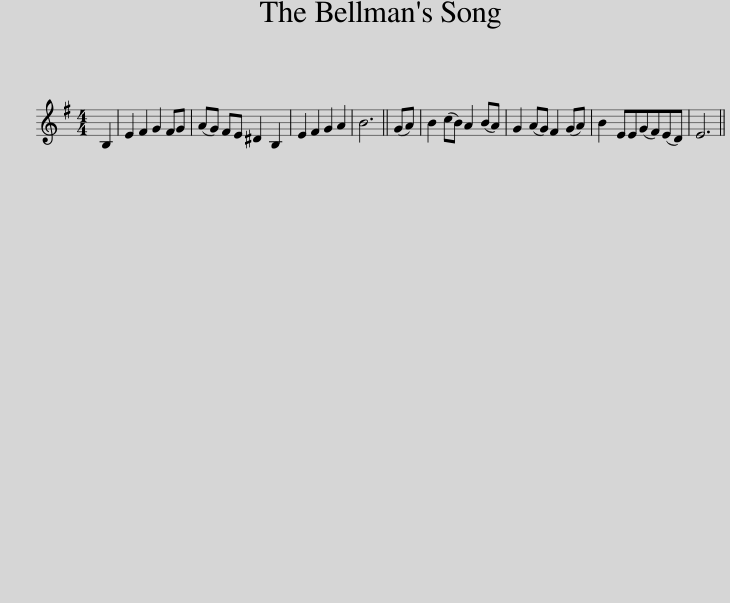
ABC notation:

X:1
L:1/8
M:4/4
I:linebreak $
K:G
V:1 treble
V:1
 B,2 | E2 F2 G2 FG | (AG) FE ^D2 B,2 | E2 F2 G2 A2 | B6 || %5
 (GA) | B2 (cB) A2 (BA) | G2 (AG) F2 (GA) | B2 EE(GF)(ED) | E6 || %10
